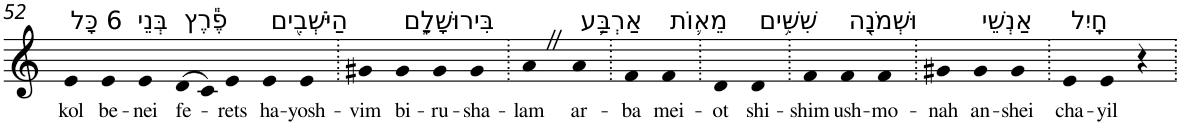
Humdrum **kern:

**kern	**text
*part1	*part1
*staff1	*staff1
*I"Piano	*
*I'Pno	*
!!LO:PB:g=z
*clefG2	*
*k[]	*
=52	=52
!LO:TX:a:t=6 כָּל	!
!	!LO:LY:b
4e	kol
!LO:TX:a:t=בְּנֵי	!
!	!LO:LY:b
4e	be-
!	!LO:LY:b
4e	-nei
!LO:TX:a:t=פֶ֕רֶץ	!
!	!LO:LY:b
(>8d	fe-
8c)	.
!	!LO:LY:b
4e	-rets
!LO:TX:a:t=הַיֹּשְׁבִ֖ים	!
!	!LO:LY:b
4e	ha-
!	!LO:LY:b
4e	-yosh-
=53.	=53.
!	!LO:LY:b
4g#X	-vim
!LO:TX:a:t=בִּירוּשָׁלִָ֑ם	!
!	!LO:LY:b
4g#	bi-
!	!LO:LY:b
4g#	-ru-
!	!LO:LY:b
4g#	-sha-
=54.	=54.
!	!LO:LY:b
4aZ	-lam
!LO:TX:a:t=אַרְבַּ֥ע	!
!	!LO:LY:b
4a	ar-
=55.	=55.
!	!LO:LY:b
4f	-ba
!LO:TX:a:t=מֵא֛וֹת	!
!	!LO:LY:b
4f	mei-
=56.	=56.
!	!LO:LY:b
4d	-ot
!LO:TX:a:t=שִׁשִּׁ֥ים	!
!	!LO:LY:b
4d	shi-
=57.	=57.
!	!LO:LY:b
4f	-shim
!LO:TX:a:t=וּשְׁמֹנָ֖ה	!
!	!LO:LY:b
4f	ush-
!	!LO:LY:b
4f	-mo-
=58.	=58.
!	!LO:LY:b
4g#X	-nah
!LO:TX:a:t=אַנְשֵׁי	!
!	!LO:LY:b
4g#	an-
!	!LO:LY:b
4g#	-shei
=59.	=59.
!LO:TX:a:t=חָֽיִל	!
!	!LO:LY:b
4e	cha-
!	!LO:LY:b
4e	-yil
4r	.
=.	=.
*-	*-
